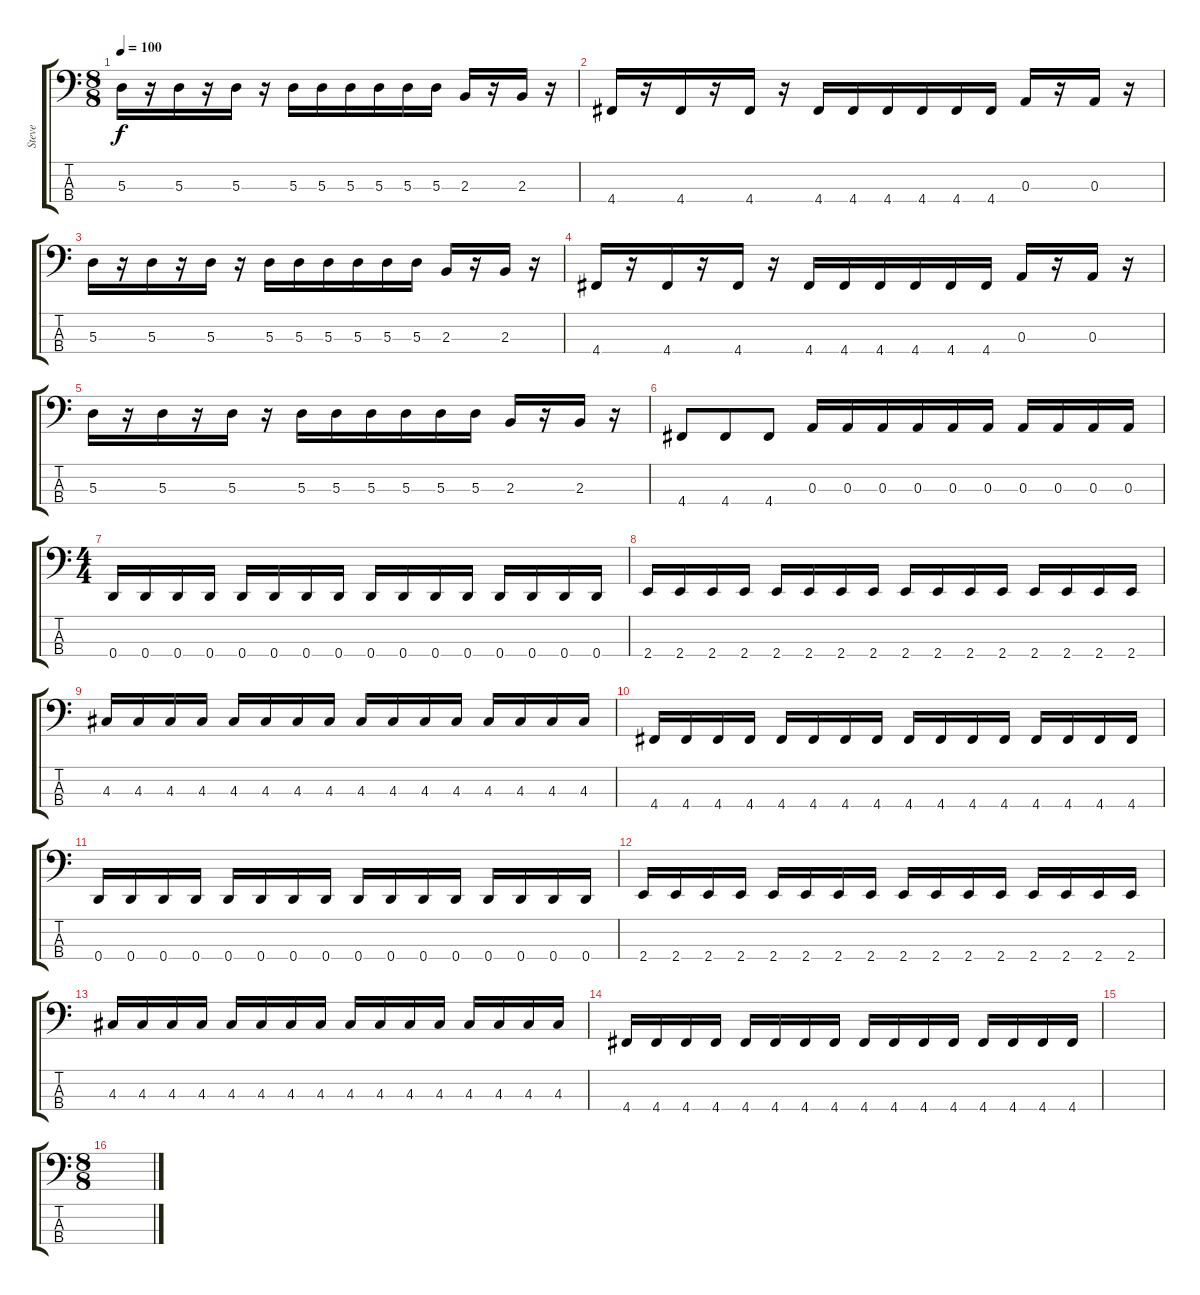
\track ("Steve" "Steve") {instrument electricbasspick}
\staff {score tabs}
\tuning (G2 D2 A1 D1) {hide}
\ts (8 8)
\tempo 100
\clef f4
\ks c
5.3.16{dy f} r.16 5.3.16 r.16 5.3.16 r.16 5.3.16 5.3.16 5.3.16 5.3.16 5.3.16 5.3.16 2.3.16 r.16 2.3.16 r.16 |
4.4.16 r.16 4.4.16 r.16 4.4.16 r.16 4.4.16 4.4.16 4.4.16 4.4.16 4.4.16 4.4.16 0.3.16 r.16 0.3.16 r.16 |
5.3.16 r.16 5.3.16 r.16 5.3.16 r.16 5.3.16 5.3.16 5.3.16 5.3.16 5.3.16 5.3.16 2.3.16 r.16 2.3.16 r.16 |
4.4.16 r.16 4.4.16 r.16 4.4.16 r.16 4.4.16 4.4.16 4.4.16 4.4.16 4.4.16 4.4.16 0.3.16 r.16 0.3.16 r.16 |
5.3.16 r.16 5.3.16 r.16 5.3.16 r.16 5.3.16 5.3.16 5.3.16 5.3.16 5.3.16 5.3.16 2.3.16 r.16 2.3.16 r.16 |
4.4.8 4.4.8 4.4.8 0.3.16 0.3.16 0.3.16 0.3.16 0.3.16 0.3.16 0.3.16 0.3.16 0.3.16 0.3.16 |
\ts (4 4)
0.4.16 0.4.16 0.4.16 0.4.16 0.4.16 0.4.16 0.4.16 0.4.16 0.4.16 0.4.16 0.4.16 0.4.16 0.4.16 0.4.16 0.4.16 0.4.16 |
2.4.16 2.4.16 2.4.16 2.4.16 2.4.16 2.4.16 2.4.16 2.4.16 2.4.16 2.4.16 2.4.16 2.4.16 2.4.16 2.4.16 2.4.16 2.4.16 |
4.3.16 4.3.16 4.3.16 4.3.16 4.3.16 4.3.16 4.3.16 4.3.16 4.3.16 4.3.16 4.3.16 4.3.16 4.3.16 4.3.16 4.3.16 4.3.16 |
4.4.16 4.4.16 4.4.16 4.4.16 4.4.16 4.4.16 4.4.16 4.4.16 4.4.16 4.4.16 4.4.16 4.4.16 4.4.16 4.4.16 4.4.16 4.4.16 |
0.4.16 0.4.16 0.4.16 0.4.16 0.4.16 0.4.16 0.4.16 0.4.16 0.4.16 0.4.16 0.4.16 0.4.16 0.4.16 0.4.16 0.4.16 0.4.16 |
2.4.16 2.4.16 2.4.16 2.4.16 2.4.16 2.4.16 2.4.16 2.4.16 2.4.16 2.4.16 2.4.16 2.4.16 2.4.16 2.4.16 2.4.16 2.4.16 |
4.3.16 4.3.16 4.3.16 4.3.16 4.3.16 4.3.16 4.3.16 4.3.16 4.3.16 4.3.16 4.3.16 4.3.16 4.3.16 4.3.16 4.3.16 4.3.16 |
4.4.16 4.4.16 4.4.16 4.4.16 4.4.16 4.4.16 4.4.16 4.4.16 4.4.16 4.4.16 4.4.16 4.4.16 4.4.16 4.4.16 4.4.16 4.4.16 |
|
\ts (8 8)
